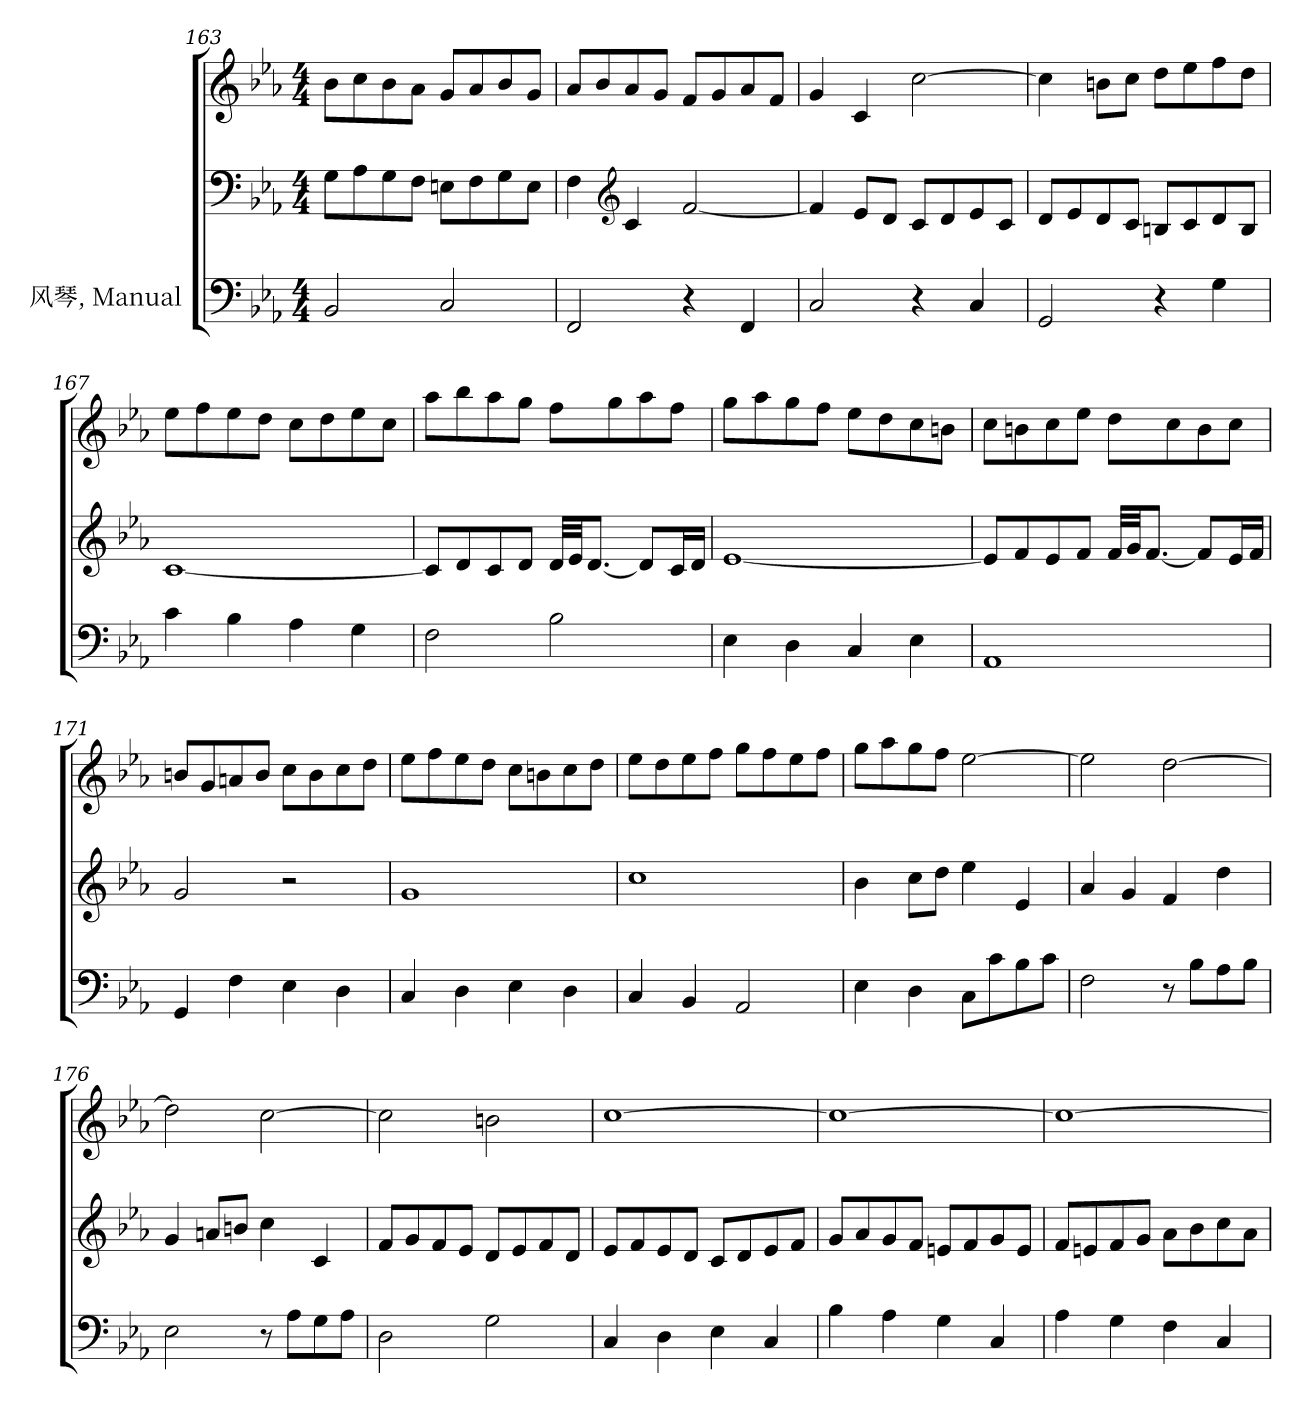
**kern	**kern	**kern
*part1	*part1	*part1
*staff3	*staff2	*staff1
*I"风琴, Manual	*	*
!!LO:LB:g=z
*clefF4	*clefF4	*clefG2
*k[b-e-a-]	*k[b-e-a-]	*k[b-e-a-]
*M4/4	*M4/4	*M4/4
=163	=163	=163
2BB-/	8G\L	8b-\L
.	8A-\	8cc\
.	8G\	8b-\
.	8F\J	8a-\J
2C/	8En\L	8g/L
.	8F\	8a-/
.	8G\	8b-/
.	8E\J	8g/J
=164	=164	=164
2FF/	4F\	8a-/L
.	.	8b-/
*	*clefG2	*
.	4c/	8a-/
.	.	8g/J
4r	[2f/	8f/L
.	.	8g/
4FF/	.	8a-/
.	.	8f/J
=165	=165	=165
2C/	4f/]	4g/
.	8e-/L	4c/
.	8d/J	.
4r	8c/L	[2cc\
.	8d/	.
4C/	8e-/	.
.	8c/J	.
=166	=166	=166
2GG/	8d/L	4cc\]
.	8e-/	.
.	8d/	8bn\L
.	8c/J	8cc\J
4r	8Bn/L	8dd\L
.	8c/	8ee-\
4G\	8d/	8ff\
.	8B/J	8dd\J
=167	=167	=167
4c\	[1c	8ee-\L
.	.	8ff\
4B-\	.	8ee-\
.	.	8dd\J
4A-\	.	8cc\L
.	.	8dd\
4G\	.	8ee-\
.	.	8cc\J
!!LO:PB:g=z
=168	=168	=168
2F\	8c/L]	8aa-\L
.	8d/	8bb-\
.	8c/	8aa-\
.	8d/J	8gg\J
2B-\	32d/LLL	8ff\L
.	32e-/JJ	.
.	[8.d/J	.
.	.	8gg\
.	8d/L]	8aa-\
.	16c/L	8ff\J
.	16d/JJ	.
=169	=169	=169
4E-\	[1e-	8gg\L
.	.	8aa-\
4D\	.	8gg\
.	.	8ff\J
4C/	.	8ee-\L
.	.	8dd\
4E-\	.	8cc\
.	.	8bn\J
=170	=170	=170
1AA-	8e-/L]	8cc\L
.	8f/	8bn\
.	8e-/	8cc\
.	8f/J	8ee-\J
.	32f/LLL	8dd\L
.	32g/JJ	.
.	[8.f/J	.
.	.	8cc\
.	8f/L]	8b\
.	16e-/L	8cc\J
.	16f/JJ	.
=171	=171	=171
4GG/	2g/	8bn/L
.	.	8g/
4F\	.	8an/
.	.	8b/J
4E-\	2r	8cc\L
.	.	8b\
4D\	.	8cc\
.	.	8dd\J
!!LO:LB:g=z
=172	=172	=172
4C/	1g	8ee-\L
.	.	8ff\
4D\	.	8ee-\
.	.	8dd\J
4E-\	.	8cc\L
.	.	8bn\
4D\	.	8cc\
.	.	8dd\J
=173	=173	=173
4C/	1cc	8ee-\L
.	.	8dd\
4BB-/	.	8ee-\
.	.	8ff\J
2AA-/	.	8gg\L
.	.	8ff\
.	.	8ee-\
.	.	8ff\J
=174	=174	=174
4E-\	4b-\	8gg\L
.	.	8aa-\
4D\	8cc\L	8gg\
.	8dd\J	8ff\J
8C\L	4ee-\	[2ee-\
8c\	.	.
8B-\	4e-/	.
8c\J	.	.
=175	=175	=175
2F\	4a-/	2ee-\]
.	4g/	.
8r	4f/	[2dd\
8B-\L	.	.
8A-\	4dd\	.
8B-\J	.	.
=176	=176	=176
2E-\	4g/	2dd\]
.	8an/L	.
.	8bn/J	.
8r	4cc\	[2cc\
8A-\L	.	.
8G\	4c/	.
8A-\J	.	.
!!LO:LB:g=z
=177	=177	=177
2D\	8f/L	2cc\]
.	8g/	.
.	8f/	.
.	8e-/J	.
2G\	8d/L	2bn\
.	8e-/	.
.	8f/	.
.	8d/J	.
=178	=178	=178
4C/	8e-/L	[1cc
.	8f/	.
4D\	8e-/	.
.	8d/J	.
4E-\	8c/L	.
.	8d/	.
4C/	8e-/	.
.	8f/J	.
=179	=179	=179
4B-\	8g/L	1cc_
.	8a-/	.
4A-\	8g/	.
.	8f/J	.
4G\	8en/L	.
.	8f/	.
4C/	8g/	.
.	8e/J	.
=180	=180	=180
4A-\	8f/L	1cc_
.	8en/	.
4G\	8f/	.
.	8g/J	.
4F\	8a-\L	.
.	8b-\	.
4C/	8cc\	.
.	8a-\J	.
=	=	=
*-	*-	*-
